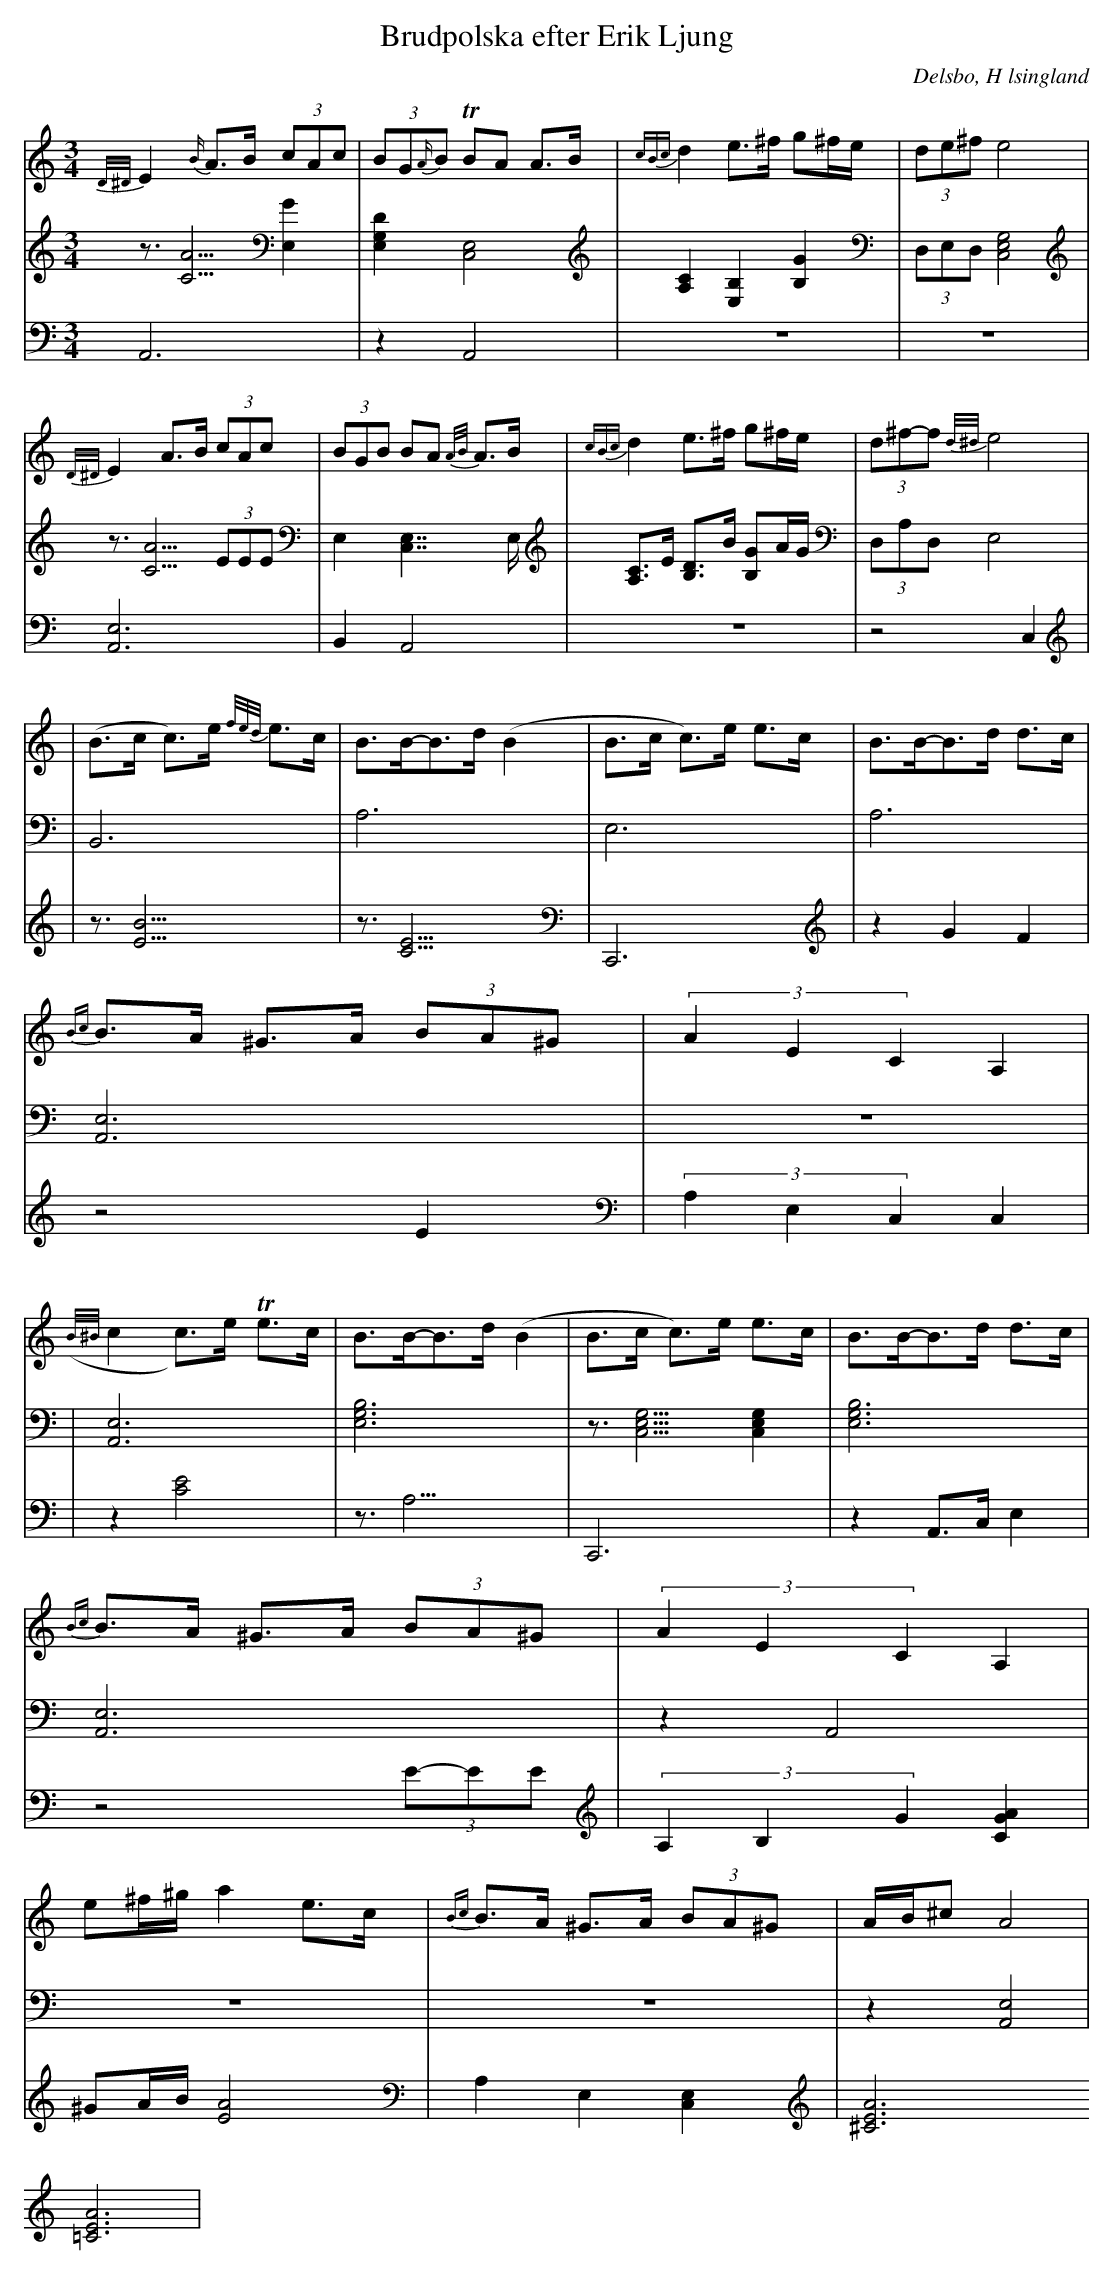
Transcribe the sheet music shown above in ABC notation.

X:1
T: Brudpolska efter Erik Ljung
Q: 105
O: Delsbo, H lsingland
M: 3/4
L: 1/8
K: Am
V:1
V:2
V:3 =Merge
V:1
{D/^D/}E2 {B/}A>B (3cAc| (3BG{A/}B TBA A>B|{cBc}d2 e>^f g^f/e/|(3de^f e4 |
{D/^D/}E2 A>B (3cAc| (3BGB BA {A/B/}A>B|{cBc}d2 e>^f g^f/e/|(3d^f-f {d/^d/}e4 |
|(B>c c)>e {f/e/d/}e>c|B>B-B>d (B2|B>c c)>e e>c|B>B-B>d d>c|
{Bc}B>A ^G>A (3BA^G|(3A2E2C2 A,2|
({B/^B/}c2 c)>e Te>c|B>B-B>d (B2|B>c c)>e e>c|B>B-B>d d>c|
{Bc}B>A ^G>A (3BA^G|(3A2E2C2 A,2|
e^f/^g/ a2 e>c|{Bc}B>A ^G>A (3BA^G|A/B/^c A4|
V:2
z3/2[A5/2C5/2] [E,2G2]|[D2E,2G,2] [C,4E,4]|[A,2C2] [E,2B,2] [B,2G2]|(3D,E,D, [E,4G,4C,4]|
z3/2 [A5/2C5/2] (3EEE|E,2 [C,7/2E,7/2]E,/|[A,C]>E [B,D]>B [B,G]A/G/|(3D,A,D, [E,4]|
|[B,,6]|[A,6]|E,6|A,6|
[A,,6E,6]|z6|
|[A,,6E,6]|[E,6G,6B,6]|z3/2[E,5/2G,5/2C,5/2] [E,2G,2C,2]|[E,6G,6B,6]|
[A,,6E,6]|z2 A,,4|
z6|z6|z2 [A,,4E,4]|
V:3
A,,6|z2 A,,4|z6|z6|
[A,,6E,6]|B,,2 A,,4|z6|z4  C,2|
|z3/2[B9/2E9/2]|z3/2[C9/2E9/2]|C,,6|z2 G2 F2|
z4 E2|(3A,2E,2C,2 [C,2]|
|z2 [C4E4]|z3<A,3|C,,6|z2 A,,>C, E,2|
z4 (3E-EE|(3A,2B,2G2 [G2A2C2]|
^GA/B/ [A4E4]|A,2 E,2 [C,2E,2]|[A6^C6E6] [A6=C6E6]|
